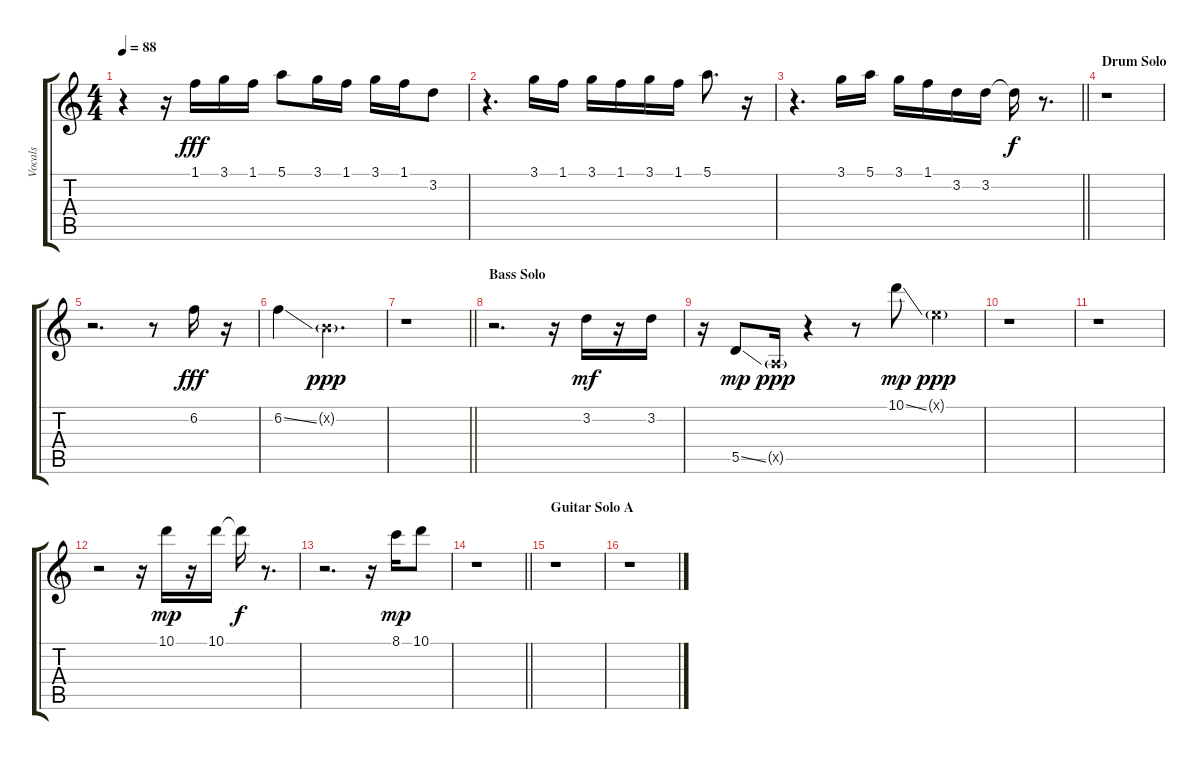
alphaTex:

\track ("Vocals" "Vocals") {instrument banjo}
\staff {score tabs}
\tuning (E4 B3 G3 D3 A2 E2) {hide}
\displaytranspose 12
\ts (4 4)
\tempo 88
\clef g2
\ks c
r.4{dy fff} r.16 1.1.16 3.1.16 1.1.16 5.1.8 3.1.16 1.1.16 3.1.16 1.1.16 3.2.8 |
r.4{d} 3.1.16 1.1.16 3.1.16 1.1.16 3.1.16 1.1.16 5.1.8{d} r.16 |
\barLineRight lightlight
r.4{d} 3.1.16 5.1.16 3.1.16 1.1.16 3.2.16 3.2.16 3.2{t}.16{dy f} r.8{d} |
\section ("" "Drum Solo")
r.1 |
r.2{d} r.8 6.2.16{dy fff} r.16 |
6.2{ss}.4 0.2{g x}.2{d dy ppp} |
\barLineRight lightlight
r.1 |
\section ("" "Bass Solo")
r.2{d} r.16 3.2.16{dy mf} r.16 3.2.16 |
r.16 5.5{ss}.8{dy mp} 0.5{g x}.16{dy ppp} r.4 r.8 10.1{ss}.8{dy mp} 0.1{g x}.4{dy ppp} |
r.1 |
r.1 |
r.2 r.16 10.1.16{dy mp} r.16 10.1.16 10.1{t}.16{dy f} r.8{d} |
r.2{d} r.16 8.1.16{dy mp} 10.1.8 |
\barLineRight lightlight
r.1 |
\section ("" "Guitar Solo A")
r.1 |
r.1
